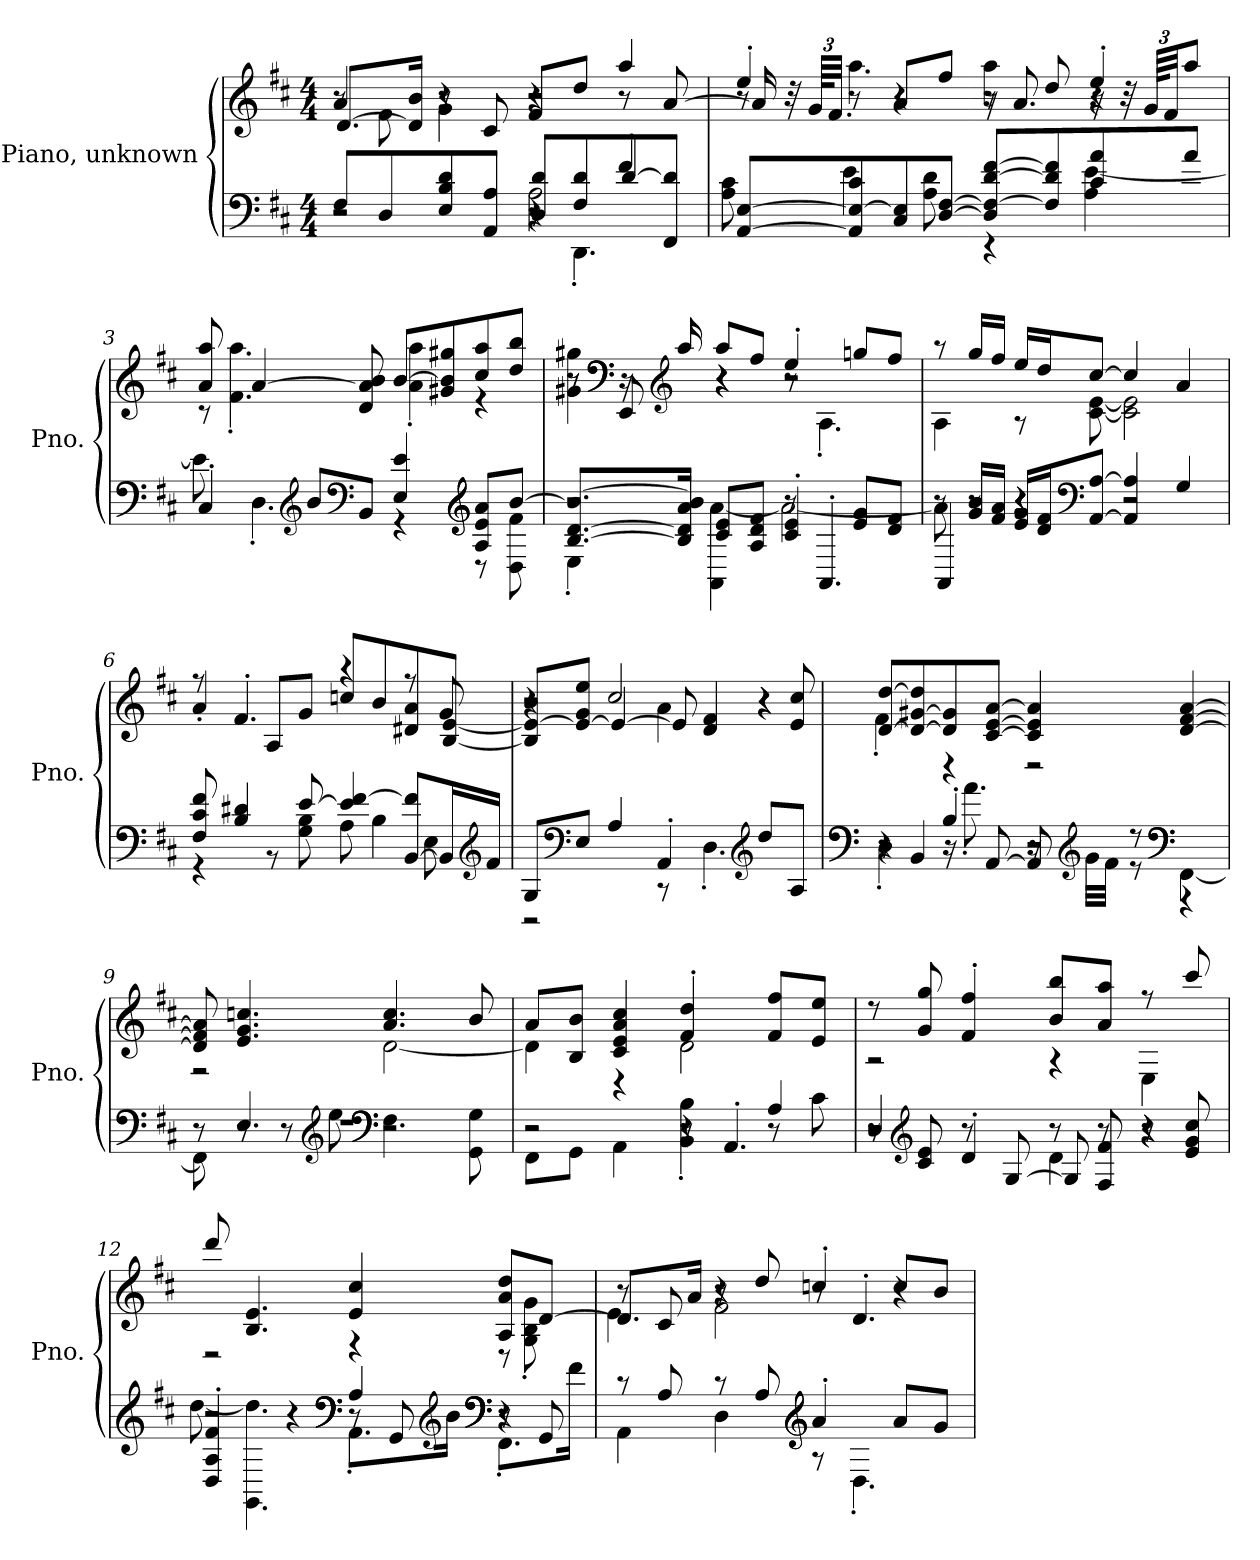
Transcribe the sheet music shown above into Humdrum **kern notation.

**kern	**kern
*part1	*part1
*staff2	*staff1
*I"Piano, unknown	*
*I'Pno.	*
*clefF4	*clefG2
*k[f#c#]	*k[f#c#]
*M4/4	*M4/4
*MM120	*MM120
=1	=1
*^	*^
*	*^	*	*^
*	*	*^	*	*	*
2r	2r	8F#/L	2r	4a/	8r	[8.d/L
.	.	8D/	.	.	8f#\	.
.	.	.	.	.	.	16d/] 16b/Jk
.	.	8E/ 8B/ 8d/	.	4r	4g\	8r
.	.	8AA/ 8A/J	.	.	.	8c#/
4r	2A\	8D/ 8d/L	8r	4r	2r	8f#/L
.	.	8F#/ 8d/	4.DD'\	.	.	8dd/J
4f#'/	.	[8d/	.	4aa/	.	8r
.	.	8FF#/ 8d/]J	.	.	.	[8a/
*	*v	*v	*v	*	*	*
=2	=2	=2	=2	=2
[8AA/ [8E/L	8A\ 8c#\	4ee'/	8r	16a/]
.	.	.	.	32r
*	*	*	*	*Xbrackettup
.	.	.	.	96g/KLLL
.	.	.	.	48f#/JJJ
8AA/] 8E/_ 8c#/	4e\	.	4.aa'\	8r
8C#/ 8E/]	.	4r	.	8a/L
[8D/ [8F#/J	8A\ 8d\	.	.	8ff#/J
8D/] 8F#/_ [8d/ [8f#/L	4r	16r	4aa\	8r
.	.	8.a/	.	.
8F#/] 8d/] 8f#/]	.	.	.	8dd/
8c#/ 8a/	4A\ [4e\	4ee'/	4r	16r
.	.	.	.	32r
.	.	.	.	96g/KLLL
.	.	.	.	48f#/JJ
8a/J	.	.	.	8aa/J
*	*	*	*v	*v
!!LO:LB:g=z
=3	=3	=3	=3
4C#'/	8e\]	8a/ 8aa/	8r
.	4.D'\	[4a/	4.f#\' 4.aa\'
*clefG2	*	*	*
8b/L	.	.	.
*clefF4	*	*	*
8BB/J	.	8d/ 8a/] 8b/	.
4E/ 4e/	4r	[8b/L	4a\' 4aa\'
.	.	8g#X/ 8b/] 8gg#X/	.
*clefG2	*	*	*
8A/ 8e/ 8a/L	8r	8cc#/ 8aa/	4r
[8b/J	8D\ 8f#\	8dd/ 8bb/J	.
=4	=4	=4	=4
*	*^	*	*^
[8.B/ [8.d/ 8.b/_L	4E'\	2r	8r	4g#X\ 4gg#X\	8r
*	*	*	*clefF4	*	*
.	.	.	16r	.	8EE/
*	*	*	*clefG2	*	*
16B/] 16d/] 16a/ 16b/]Jk	.	.	16aa/	.	.
8c#/ 8e/L	4AA\ [4a\	.	8aa/L	4r	4r
8A/ 8d/ 8f#/J	.	.	8ff#/J	.	.
4c#/' 4e/'	2a\_	8r	4ee'/	8r	2r
.	.	4.AA'/	.	4.A'\	.
8e/ 8g/L	.	.	8ggn/L	.	.
8d/ 8f#/J	.	.	8ff#/J	.	.
*	*	*	*	*v	*v
!!LO:LB:g=z
=5	=5	=5	=5	=5
8r	8a\]	4AA/	8r	4A\
16g/ 16b/LL	8r	.	16gg/LL	.
16f#/ 16a/JJ	.	.	16ff#/JJ	.
16e/ 16g/LL	4r	4r	16ee/LL	8r
16d/ 16f#/J	.	.	16dd/J	.
*clefF4	*	*	*	*
[8AA/ [8A/J	.	.	[8cc#/J	[8c#\ [8e\
4AA/] 4A/]	2r	2r	4cc#/]	2c#\] 2e\]
4G/	.	.	4a/	.
*	*v	*v	*	*
=6	=6	=6	=6
8F#/ 8c#/ 8f#/	4r	8r	4a'/
4B/ 4d#X/	.	4.f#'/	.
.	8r	.	8A/L
[8e/	8G\ 8B\	.	8g/J
4e/] [4f#/	8A\	4r	8ccn/L
.	4B\	.	8b/
[8BB/ 8f#/]L	.	8r	8d#X/ 8a/
16BB/L]	8E\	8g/	[8B/ [8e/J
*clefG2	*	*	*
16f#/JJ	.	.	.
=7	=7	=7	=7
*	*	*	*^
8G/L	2r	4r	2r	8B/] 8e/_ 8b/L
*clefF4	*	*	*	*
8E/J	.	.	.	8e/_ 8g/ 8ee/J
4A/	.	2cc#/	.	4e/_
4AA'/	8r	.	4a\	8e/]
.	4.D'\	.	.	4d/ 4f#/
*clefG2	*	*	*	*
8dd/L	.	4r	4r	.
8A/J	.	.	.	8e/ 8cc#/
*v	*v	*	*	*
*	*v	*v	*v
!!LO:LB:g=z
=8	=8
*clefF4	*
*^	*^
*	*^	*	*
4r	4D'\	8r	[8d/ [8dd/L	4f#'\
.	.	4BB/	8d/_ [8g#X/ 8dd/]	.
4B'/	16r	.	8d/] 8g#/]	4r
.	8.a'\	.	.	.
.	.	[8AA/	[8c#/ [8e/ [8a/J	.
2r	16r	8AA/]	4c#/] 4e/] 4a/]	2r
*clefG2	*	*	*	*
.	32g\LLL	.	.	.
.	32f#\JJJ	.	.	.
.	8r	8r	.	.
*clefF4	*	*	*	*
.	[4FF#\	4r	[4d/ [4f#/ [4a/	.
=9	=9	=9	=9	=9
1r	8FF#\]	8r	8d/] 8f#/] 8a/]	2r
.	8r	4.E/	4.e/ 4.g/ 4.ccn/	.
.	8r	.	.	.
*clefG2	*	*	*	*
.	8ee\	.	.	.
*clefF4	*	*	*	*
.	4.F#\	2r	4.a/ 4.cc/	[2d\
.	8GG\ 8G\	.	8b/	.
=10	=10	=10	=10	=10
2r	8FF#\L	2r	8a/L	4d\]
.	8GG\J	.	8B/ 8b/J	.
.	4AA\	.	4c#/ 4e/ 4a/ 4cc#/	4r
4r	4BB\' 4B\'	8r	4f#/' 4dd/'	2d\
.	.	4.AA'/	.	.
4A/	8r	.	8f#/ 8ff#/L	.
.	8c#\	.	8e/ 8ee/J	.
!!LO:LB:g=z	!!
=11	=11	=11	=11	=11
8r	2r	4D/	8r	2r
*clefG2	*	*	*	*
8c#/ 8e/	.	.	8g/ 8gg/	.
4d'/	.	8r	4f#/' 4ff#/'	.
.	.	[8G/	.	.
8r	4d\	8G/]	8b/ 8bb/L	4r
8F#/ 8f#/	.	8r	8a/ 8aa/J	.
8r	4r	4r	8r	4E\
8e/ 8g/ 8cc#/	.	.	8ccc#/	.
=12	=12	=12	=12	=12
4D/' 4A/' 4f#/'	[8dd\	2r	8ddd/	2r
.	4.GG\ 4.dd\]	.	4.B/ 4.e/	.
4r	.	.	.	.
*clefF4	*	*	*	*
4A/	8.AA'\L	8r	4e/ 4cc#/	4r
.	.	8GG/	.	.
*clefG2	*	*	*	*
.	16b\Jk	.	.	.
*clefF4	*	*	*	*
4r	8.FF#'\L	8r	8A/ 8a/ 8dd/L	8r
.	.	8GG/	[8d/J	8G\' 8B\' 8g\'
.	16f#\Jk	.	.	.
*	*v	*v	*	*
!!LO:LB:g=z
=13	=13	=13	=13
*	*	*	*^
8r	4AA\	8.d/L]	4e\	8r
8A/	.	.	.	8c#/
.	.	16a/Jk	.	.
8r	4D\	8r	2f#\	4r
8A/	.	8dd/	.	.
*clefG2	*	*	*	*
4a'/	8r	4ccn'/	.	8r
.	4.D'\	.	.	4.d'/
8a/L	.	8cc/L	4r	.
8g/J	.	8b/J	.	.
*v	*v	*	*	*
*	*v	*v	*v
=	=
*-	*-
